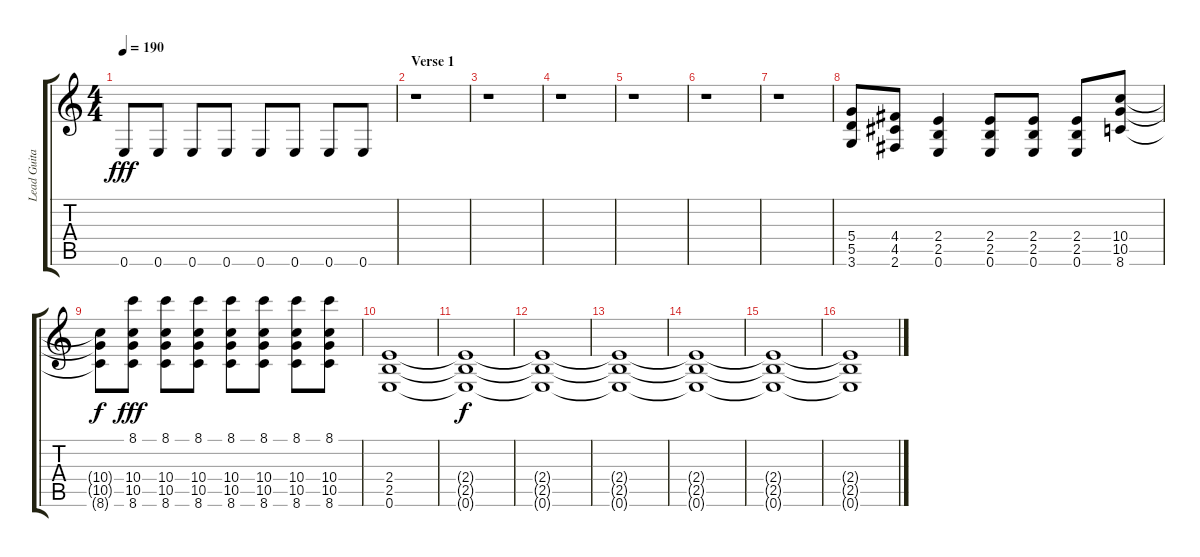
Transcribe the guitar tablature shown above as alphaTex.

\track ("Lead Guitar" "Lead Guita") {instrument distortionguitar}
\staff {score tabs}
\tuning (E4 B3 G3 D3 A2 E2) {hide}
\ts (4 4)
\tempo 190
\clef g2
\ks c
0.6.8{dy fff} 0.6.8 0.6.8 0.6.8 0.6.8 0.6.8 0.6.8 0.6.8 |
\section ("" "Verse 1")
r.1 |
r.1 |
r.1 |
r.1 |
r.1 |
r.1 |
(5.4 5.5 3.6).8 (4.4 4.5 2.6).8 (2.4 2.5 0.6).4 (2.4 2.5 0.6).8 (2.4 2.5 0.6).8 (2.4 2.5 0.6).8 (10.4 10.5 8.6).8 |
(10.4{t} 10.5{t} 8.6{t}).8{dy f} (8.1 10.4 10.5 8.6).8{dy fff} (8.1 10.4 10.5 8.6).8 (8.1 10.4 10.5 8.6).8 (8.1 10.4 10.5 8.6).8 (8.1 10.4 10.5 8.6).8 (8.1 10.4 10.5 8.6).8 (8.1 10.4 10.5 8.6).8 |
(2.4 2.5 0.6).1 |
(2.4{t} 2.5{t} 0.6{t}).1{dy f} |
(2.4{t} 2.5{t} 0.6{t}).1 |
(2.4{t} 2.5{t} 0.6{t}).1 |
(2.4{t} 2.5{t} 0.6{t}).1 |
(2.4{t} 2.5{t} 0.6{t}).1 |
(2.4{t} 2.5{t} 0.6{t}).1
